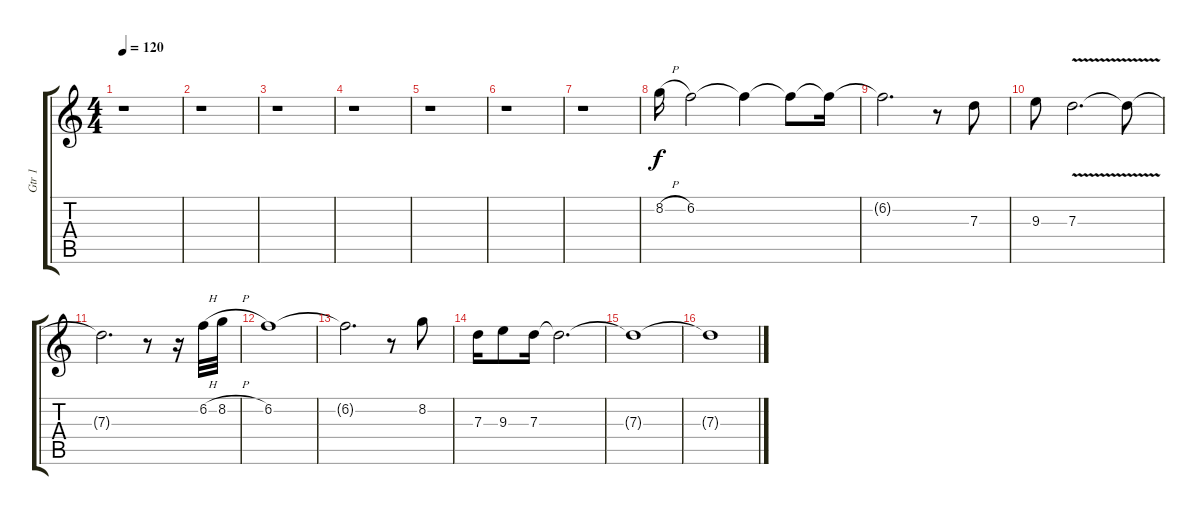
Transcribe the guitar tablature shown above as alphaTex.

\track ("Gtr 1" "Gtr 1") {instrument distortionguitar}
\staff {score tabs}
\tuning (E4 B3 G3 D3 A2 E2) {hide}
\ts (4 4)
\tempo 120
\clef g2
\ks c
r.1{dy f} |
r.1 |
r.1 |
r.1 |
r.1 |
r.1 |
r.1 |
8.2{h}.16 6.2.2 6.2{t}.4 6.2{t}.8 6.2{t}.16 |
6.2{t}.2{d} r.8 7.3.8 |
9.3.8 7.3{v}.2{d} 7.3{t}.8 |
7.3{t}.2{d} r.8 r.16 6.2{h}.32 8.2{h}.32 |
6.2.1 |
6.2{t}.2{d} r.8 8.2.8 |
7.3.16 9.3.8 7.3.16 7.3{t}.2{d} |
7.3{t}.1 |
7.3{t}.1
